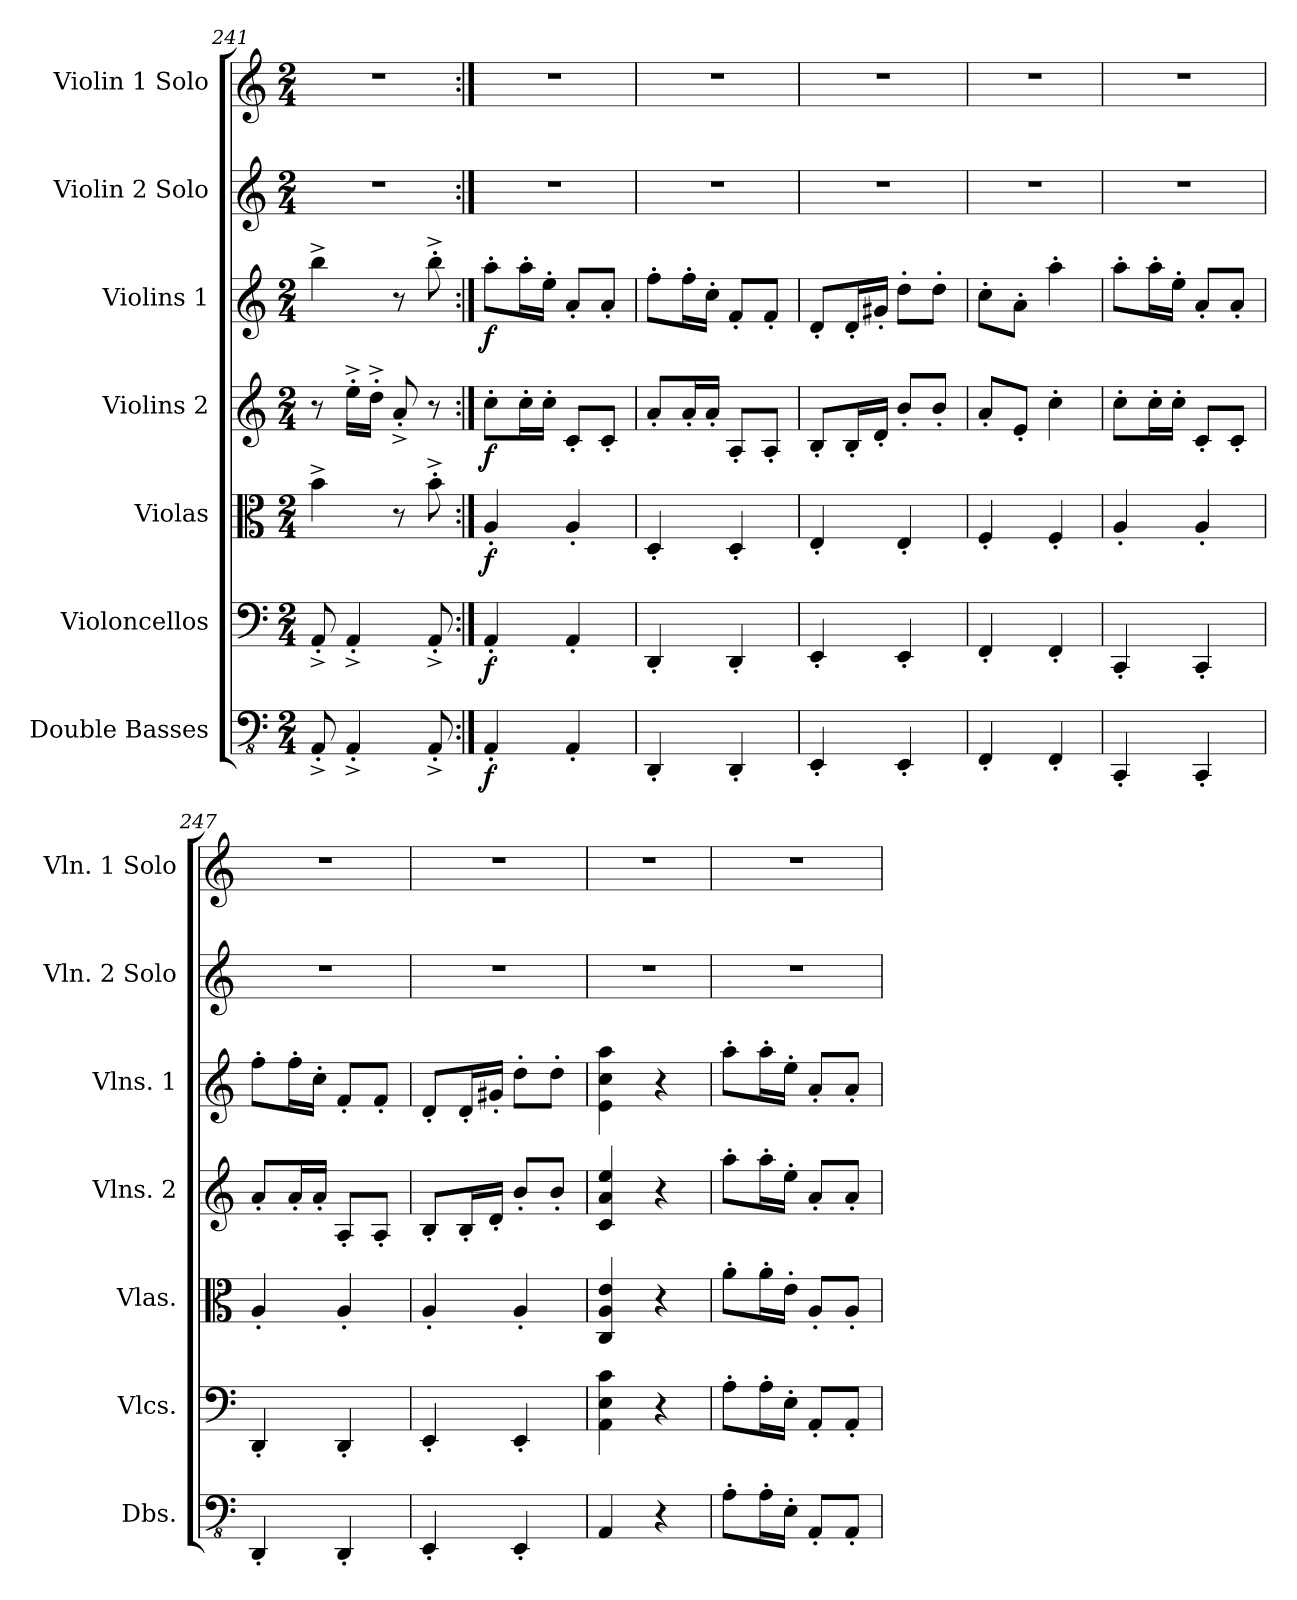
**kern	**dynam	**kern	**dynam	**kern	**dynam	**kern	**dynam	**kern	**dynam	**kern	**kern
*part7	*part7	*part6	*part6	*part5	*part5	*part4	*part4	*part3	*part3	*part2	*part1
*staff7	*staff7	*staff6	*staff6	*staff5	*staff5	*staff4	*staff4	*staff3	*staff3	*staff2	*staff1
*I"Double Basses	*	*I"Violoncellos	*	*I"Violas	*	*I"Violins 2	*	*I"Violins 1	*	*I"Violin 2 Solo	*I"Violin 1 Solo
*I'Dbs.	*	*I'Vlcs.	*	*I'Vlas.	*	*I'Vlns. 2	*	*I'Vlns. 1	*	*I'Vln. 2 Solo	*I'Vln. 1 Solo
*clefFv4	*	*clefF4	*	*clefC3	*	*clefG2	*	*clefG2	*	*clefG2	*clefG2
*k[]	*	*k[]	*	*k[]	*	*k[]	*	*k[]	*	*k[]	*k[]
*M2/4	*	*M2/4	*	*M2/4	*	*M2/4	*	*M2/4	*	*M2/4	*M2/4
=241	=241	=241	=241	=241	=241	=241	=241	=241	=241	=241	=241
8AAA'^/	.	8AA'^/	.	4b^\	.	8r	.	4bb^\	.	2r	2r
4AAA'^/	.	4AA'^/	.	.	.	16ee'^\LL	.	.	.	.	.
.	.	.	.	.	.	16dd'^\JJ	.	.	.	.	.
.	.	.	.	8r	.	8a'^/	.	8r	.	.	.
8AAA'^/	.	8AA'^/	.	8b'^\	.	8r	.	8bb'^\	.	.	.
!!LO:LB:g=z
=242:|!	=242:|!	=242:|!	=242:|!	=242:|!	=242:|!	=242:|!	=242:|!	=242:|!	=242:|!	=242:|!	=242:|!
!	!LO:DY:b	!	!LO:DY:b	!	!LO:DY:b	!	!LO:DY:b	!	!LO:DY:b	!	!
4AAA'/	f	4AA'/	f	4A'/	f	8cc'\L	f	8aa'\L	f	2r	2r
.	.	.	.	.	.	16cc'\L	.	16aa'\L	.	.	.
.	.	.	.	.	.	16cc'\JJ	.	16ee'\JJ	.	.	.
4AAA'/	.	4AA'/	.	4A'/	.	8c'/L	.	8a'/L	.	.	.
.	.	.	.	.	.	8c'/J	.	8a'/J	.	.	.
=243	=243	=243	=243	=243	=243	=243	=243	=243	=243	=243	=243
4DDD'/	.	4DD'/	.	4D'/	.	8a'/L	.	8ff'\L	.	2r	2r
.	.	.	.	.	.	16a'/L	.	16ff'\L	.	.	.
.	.	.	.	.	.	16a'/JJ	.	16cc'\JJ	.	.	.
4DDD'/	.	4DD'/	.	4D'/	.	8A'/L	.	8f'/L	.	.	.
.	.	.	.	.	.	8A'/J	.	8f'/J	.	.	.
=244	=244	=244	=244	=244	=244	=244	=244	=244	=244	=244	=244
4EEE'/	.	4EE'/	.	4E'/	.	8B'/L	.	8d'/L	.	2r	2r
.	.	.	.	.	.	16B'/L	.	16d'/L	.	.	.
.	.	.	.	.	.	16d'/JJ	.	16g#X'/JJ	.	.	.
4EEE'/	.	4EE'/	.	4E'/	.	8b'/L	.	8dd'\L	.	.	.
.	.	.	.	.	.	8b'/J	.	8dd'\J	.	.	.
=245	=245	=245	=245	=245	=245	=245	=245	=245	=245	=245	=245
4FFF'/	.	4FF'/	.	4F'/	.	8a'/L	.	8cc'\L	.	2r	2r
.	.	.	.	.	.	8e'/J	.	8a'\J	.	.	.
4FFF'/	.	4FF'/	.	4F'/	.	4cc'\	.	4aa'\	.	.	.
=246	=246	=246	=246	=246	=246	=246	=246	=246	=246	=246	=246
4CCC'/	.	4CC'/	.	4A'/	.	8cc'\L	.	8aa'\L	.	2r	2r
.	.	.	.	.	.	16cc'\L	.	16aa'\L	.	.	.
.	.	.	.	.	.	16cc'\JJ	.	16ee'\JJ	.	.	.
4CCC'/	.	4CC'/	.	4A'/	.	8c'/L	.	8a'/L	.	.	.
.	.	.	.	.	.	8c'/J	.	8a'/J	.	.	.
=247	=247	=247	=247	=247	=247	=247	=247	=247	=247	=247	=247
4DDD'/	.	4DD'/	.	4A'/	.	8a'/L	.	8ff'\L	.	2r	2r
.	.	.	.	.	.	16a'/L	.	16ff'\L	.	.	.
.	.	.	.	.	.	16a'/JJ	.	16cc'\JJ	.	.	.
4DDD'/	.	4DD'/	.	4A'/	.	8A'/L	.	8f'/L	.	.	.
.	.	.	.	.	.	8A'/J	.	8f'/J	.	.	.
=248	=248	=248	=248	=248	=248	=248	=248	=248	=248	=248	=248
4EEE'/	.	4EE'/	.	4A'/	.	8B'/L	.	8d'/L	.	2r	2r
.	.	.	.	.	.	16B'/L	.	16d'/L	.	.	.
.	.	.	.	.	.	16d'/JJ	.	16g#X'/JJ	.	.	.
4EEE'/	.	4EE'/	.	4A'/	.	8b'/L	.	8dd'\L	.	.	.
.	.	.	.	.	.	8b'/J	.	8dd'\J	.	.	.
=249	=249	=249	=249	=249	=249	=249	=249	=249	=249	=249	=249
4AAA/	.	4AA\ 4E\ 4c\	.	4C/ 4A/ 4e/	.	4c/ 4a/ 4ee/	.	4e\ 4cc\ 4aa\	.	2r	2r
4r	.	4r	.	4r	.	4r	.	4r	.	.	.
!!LO:PB:g=z
=250	=250	=250	=250	=250	=250	=250	=250	=250	=250	=250	=250
8AA'\L	.	8A'\L	.	8a'\L	.	8aa'\L	.	8aa'\L	.	2r	2r
16AA'\L	.	16A'\L	.	16a'\L	.	16aa'\L	.	16aa'\L	.	.	.
16EE'\JJ	.	16E'\JJ	.	16e'\JJ	.	16ee'\JJ	.	16ee'\JJ	.	.	.
8AAA'/L	.	8AA'/L	.	8A'/L	.	8a'/L	.	8a'/L	.	.	.
8AAA'/J	.	8AA'/J	.	8A'/J	.	8a'/J	.	8a'/J	.	.	.
=	=	=	=	=	=	=	=	=	=	=	=
*-	*-	*-	*-	*-	*-	*-	*-	*-	*-	*-	*-
